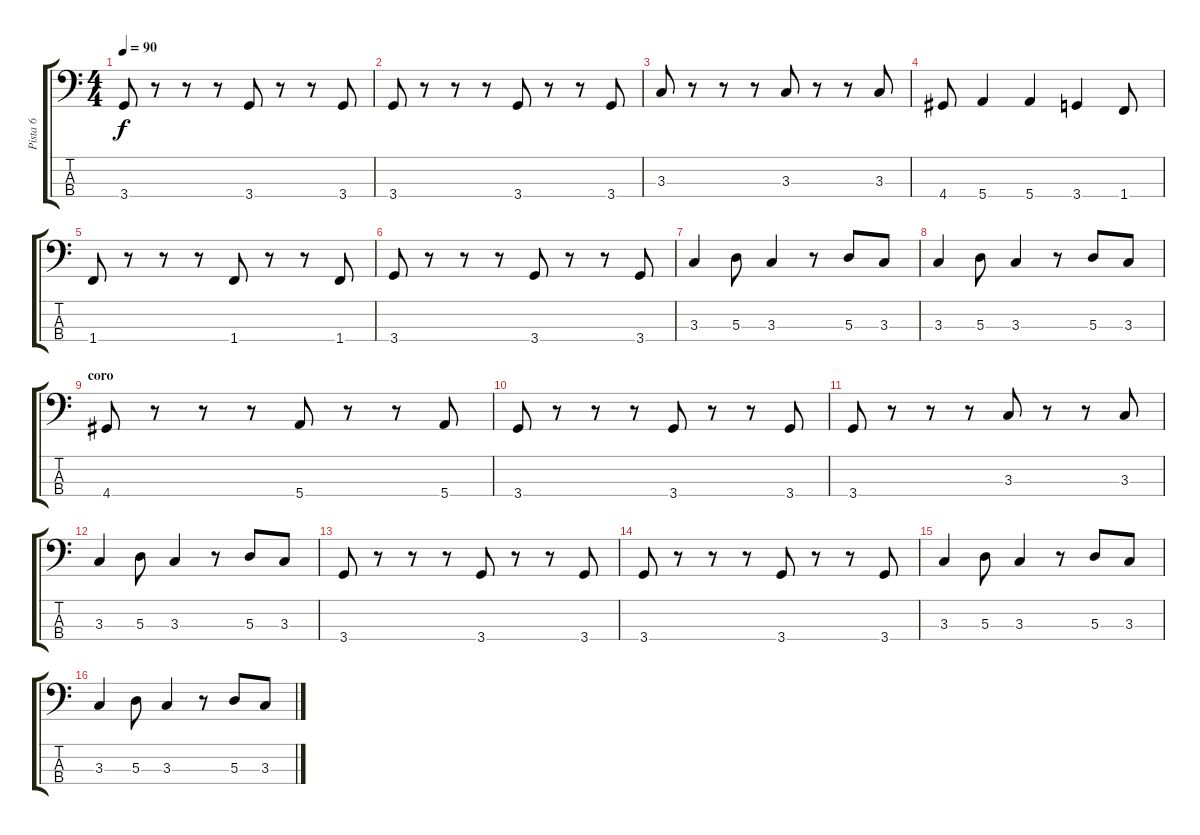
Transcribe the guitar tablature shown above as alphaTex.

\track ("Pista 6" "Pista 6") {instrument electricbassfinger}
\staff {score tabs}
\tuning (G2 D2 A1 E1) {hide}
\ts (4 4)
\tempo 90
\clef f4
\ks c
3.4.8{dy f} r.8 r.8 r.8 3.4.8 r.8 r.8 3.4.8 |
3.4.8 r.8 r.8 r.8 3.4.8 r.8 r.8 3.4.8 |
3.3.8 r.8 r.8 r.8 3.3.8 r.8 r.8 3.3.8 |
4.4.8 5.4.4 5.4.4 3.4.4 1.4.8 |
1.4.8 r.8 r.8 r.8 1.4.8 r.8 r.8 1.4.8 |
3.4.8 r.8 r.8 r.8 3.4.8 r.8 r.8 3.4.8 |
3.3.4 5.3.8 3.3.4 r.8 5.3.8 3.3.8 |
3.3.4 5.3.8 3.3.4 r.8 5.3.8 3.3.8 |
\section ("" "coro")
4.4.8 r.8 r.8 r.8 5.4.8 r.8 r.8 5.4.8 |
3.4.8 r.8 r.8 r.8 3.4.8 r.8 r.8 3.4.8 |
3.4.8 r.8 r.8 r.8 3.3.8 r.8 r.8 3.3.8 |
3.3.4 5.3.8 3.3.4 r.8 5.3.8 3.3.8 |
3.4.8 r.8 r.8 r.8 3.4.8 r.8 r.8 3.4.8 |
3.4.8 r.8 r.8 r.8 3.4.8 r.8 r.8 3.4.8 |
3.3.4 5.3.8 3.3.4 r.8 5.3.8 3.3.8 |
3.3.4 5.3.8 3.3.4 r.8 5.3.8 3.3.8
